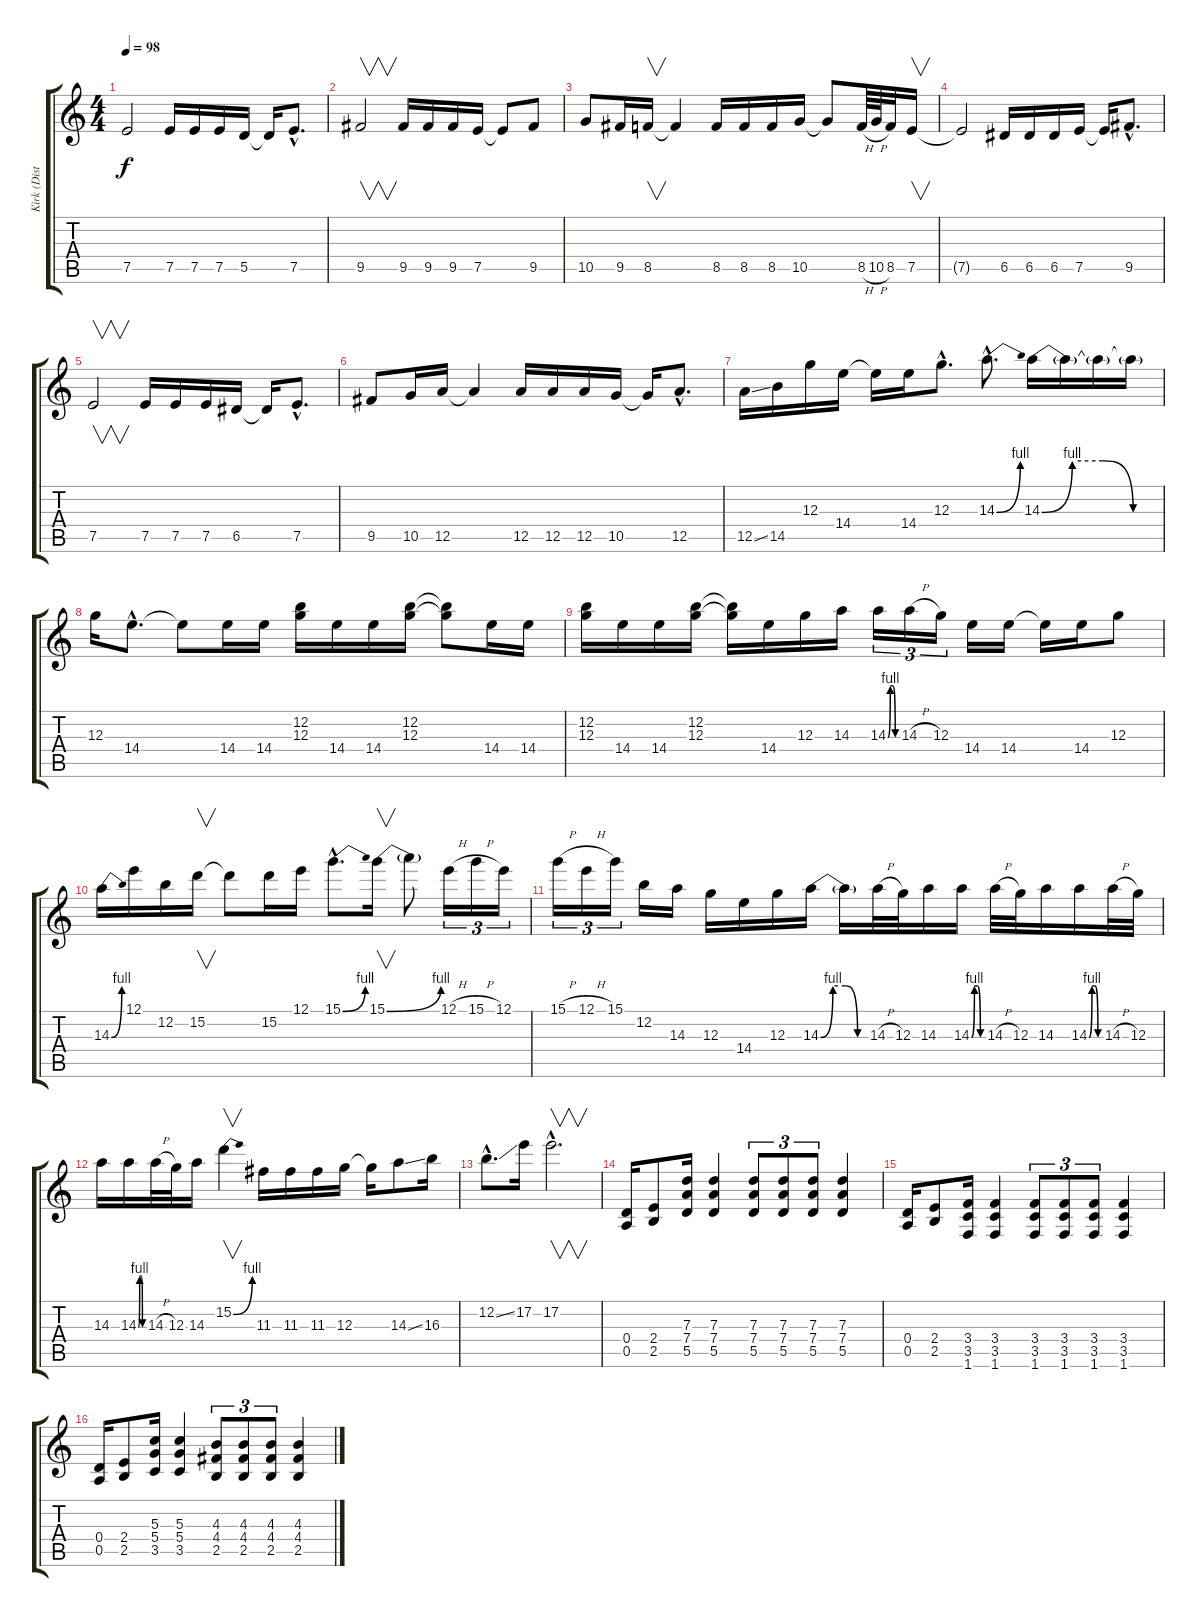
\track ("Kirk (Distortion Guitar)" "Kirk (Dist") {instrument distortionguitar}
\staff {score tabs}
\tuning (E4 B3 G3 D3 A2 E2) {hide}
\ts (4 4)
\tempo 98
\clef g2
\ks c
7.5{t}.2{dy f} 7.5.16 7.5.16 7.5.16 5.5.16 5.5{t}.16 7.5{hac}.8{d} |
9.5.2{v} 9.5.16 9.5.16 9.5.16 7.5.16 7.5{t}.8 9.5.8 |
10.5.8 9.5.16 8.5.16{v} 8.5{t}.4 8.5.16 8.5.16 8.5.16 10.5.16 10.5{t}.8 8.5{h}.64 10.5{h}.64 8.5.32 7.5.16{v} |
7.5{t}.2 6.5.16 6.5.16 6.5.16 7.5.16 7.5{t}.16 9.5{hac}.8{d} |
7.5.2{v} 7.5.16 7.5.16 7.5.16 6.5.16 6.5{t}.16 7.5{hac}.8{d} |
9.5.8 10.5.16 12.5.16 12.5{t}.4 12.5.16 12.5.16 12.5.16 10.5.16 10.5{t}.16 12.5{hac}.8{d} |
12.5{ss}.16 14.5.16 12.3.16 14.4.16 14.4{t}.16 14.4.16 12.3{hac}.8{d} 14.3{be (bend 0 0 60 4) hac}.8{d} 14.3{be (custom 0 0 15 4 30 4 45 0 60 0)}.16 14.3{t}.16 14.3{t}.16 14.3{t}.16 |
12.3.16 14.4{hac}.8{d} 14.4{t}.8 14.4.16 14.4.16 (12.2 12.3).16 14.4.16 14.4.16 (12.2 12.3).16 (12.2{t} 12.3{t}).8 14.4.16 14.4.16 |
(12.2 12.3).16 14.4.16 14.4.16 (12.2 12.3).16 (12.2{t} 12.3{t}).16 14.4.16 12.3.16 14.3.16 14.3{be (custom 0 0 15 4 30 4 45 0 60 0)}.16{tu (3 2)} 14.3{h}.16{tu (3 2)} 12.3.16{tu (3 2)} 14.4.16 14.4.16 14.4{t}.16 14.4.16 12.3.8 |
14.3{be (bend 0 0 60 4)}.16 12.1.16 12.2.16 15.2.16{v} 15.2{t}.8 15.2.16 12.1.16 15.1{be (bend 0 0 60 4) hac}.8{d} 15.1{be (bend 0 0 60 4)}.16{v} 15.1{t}.8 12.1{h}.16{tu (3 2)} 15.1{h}.16{tu (3 2)} 12.1.16{tu (3 2)} |
15.1{h}.16{tu (3 2)} 12.1{h}.16{tu (3 2)} 15.1.16{tu (3 2)} 12.2.16 14.3.16 12.3.16 14.4.16 12.3.16 14.3{be (custom 0 0 15 4 30 4 45 0 60 0)}.16 14.3{t}.16 14.3{h}.32 12.3.32 14.3.16 14.3{be (custom 0 0 15 4 30 4 45 0 60 0)}.16 14.3{h}.32 12.3.32 14.3.16 14.3{be (custom 0 0 15 4 30 4 45 0 60 0)}.16 14.3{h}.32 12.3.32 |
14.3.16 14.3{be (custom 0 0 15 4 30 4 45 0 60 0)}.16 14.3{h}.32 12.3.32 14.3.16 15.2{be (bend 0 0 60 4)}.4{v} 11.3.16 11.3.16 11.3.16 12.3.16 12.3{t}.16 14.3{ss}.8 16.3.16 |
12.2{ss hac}.8{d} 17.2.16 17.2{hac}.2{v d} |
(0.4 0.5).16 (2.4 2.5).8 (7.3 7.4 5.5).16 (7.3 7.4 5.5).4 (7.3 7.4 5.5).8{tu (3 2)} (7.3 7.4 5.5).8{tu (3 2)} (7.3 7.4 5.5).8{tu (3 2)} (7.3 7.4 5.5).4 |
(0.4 0.5).16 (2.4 2.5).8 (3.4 3.5 1.6).16 (3.4 3.5 1.6).4 (3.4 3.5 1.6).8{tu (3 2)} (3.4 3.5 1.6).8{tu (3 2)} (3.4 3.5 1.6).8{tu (3 2)} (3.4 3.5 1.6).4 |
(0.4 0.5).16 (2.4 2.5).8 (5.3 5.4 3.5).16 (5.3 5.4 3.5).4 (4.3 4.4 2.5).8{tu (3 2)} (4.3 4.4 2.5).8{tu (3 2)} (4.3 4.4 2.5).8{tu (3 2)} (4.3 4.4 2.5).4
